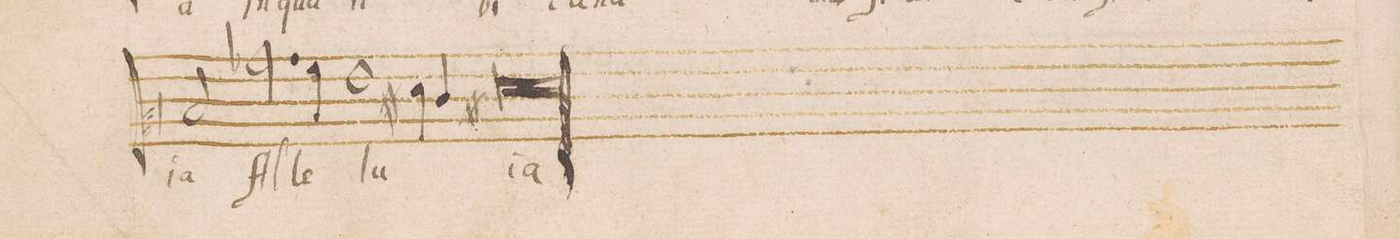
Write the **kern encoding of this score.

**kern	**text
*I"DISCANTVS	*
*clefC2	*
*k[]	*
*met(c|)	*
*M2/1	*
2d/	-ia
2.b-X\	Al-
4a\	-le-
1g	-lu-
=48	=48
4f#X\	.
4e/	.
1f#	-ia
==	==
*-	*-
